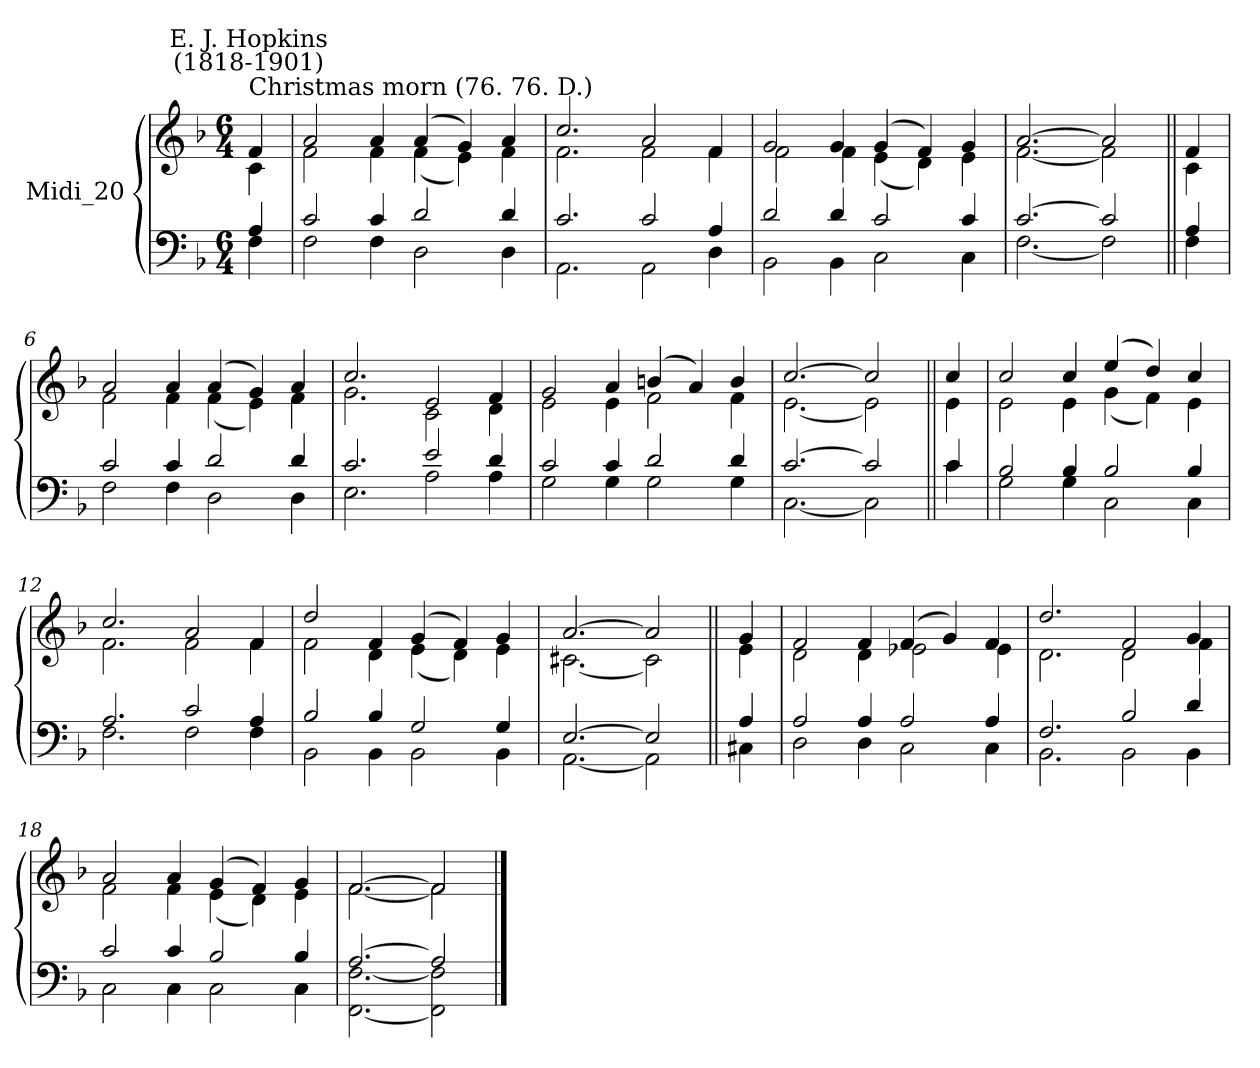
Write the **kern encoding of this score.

**kern	**kern
*part2	*part1
*staff2	*staff1
*I"Midi_20	*I"Midi_20
*clefF4	*clefG2
*k[b-]	*k[b-]
*F:	*F:
*M6/4	*M6/4
=	=
*^	*^
!	!	!LO:TX:a:t=Christmas morn (76. 76. D.)	!
!	!	!LO:TX:a:cj:t=E. J. Hopkins\n(1818-1901)	!
4A/	4F\	4f/	4c\
=1	=1	=1	=1
2c/	2F\	2a/	2f\
4c/	4F\	4a/	4f\
2d/	2D\	(>4a/	(<4f\
.	.	4g/)	4e\)
4d/	4D\	4a/	4f\
=2	=2	=2	=2
2.c/	2.AA\	2.cc/	2.f\
2c/	2AA\	2a/	2f\
4A/	4D\	4f/	4f\
=3	=3	=3	=3
2d/	2BB-\	2g/	2f\
4d/	4BB-\	4g/	4f\
2c/	2C\	(>4g/	(<4e\
.	.	4f/)	4d\)
4c/	4C\	4g/	4e\
=4	=4	=4	=4
[2.c/	[2.F\	[2.a/	[2.f\
2c/]	2F\]	2a/]	2f\]
=5||	=5||	=5||	=5||
4A/	4F\	4f/	4c\
=6	=6	=6	=6
2c/	2F\	2a/	2f\
4c/	4F\	4a/	4f\
2d/	2D\	(>4a/	(<4f\
.	.	4g/)	4e\)
4d/	4D\	4a/	4f\
=7	=7	=7	=7
2.c/	2.E\	2.cc/	2.g\
2e/	2A\	2e/	2c\
4d/	4A\	4f/	4d\
=8	=8	=8	=8
2c/	2G\	2g/	2e\
4c/	4G\	4a/	4e\
2d/	2G\	(>4bn/	2f\
.	.	4a/)	.
4d/	4G\	4b/	4f\
=9	=9	=9	=9
[2.c/	[2.C\	[2.cc/	[2.e\
2c/]	2C\]	2cc/]	2e\]
!!LO:LB:g=z	!!
=10||	=10||	=10||	=10||
4c/	4c\	4cc/	4e\
=11	=11	=11	=11
2B-/	2G\	2cc/	2e\
4B-/	4G\	4cc/	4e\
2B-/	2C\	(>4ee/	(<4g\
.	.	4dd/)	4f\)
4B-/	4C\	4cc/	4e\
=12	=12	=12	=12
2.A/	2.F\	2.cc/	2.f\
2c/	2F\	2a/	2f\
4A/	4F\	4f/	4f\
=13	=13	=13	=13
2B-/	2BB-\	2dd/	2f\
4B-/	4BB-\	4f/	4d\
2G/	2BB-\	(>4g/	(<4e\
.	.	4f/)	4d\)
4G/	4BB-\	4g/	4e\
=14	=14	=14	=14
[2.E/	[2.AA\	[2.a/	[2.c#X\
2E/]	2AA\]	2a/]	2c#\]
=15||	=15||	=15||	=15||
4A/	4C#X\	4g/	4e\
=16	=16	=16	=16
2A/	2D\	2f/	2d\
4A/	4D\	4f/	4d\
2A/	2C\	(>4f/	2e-X\
.	.	4g/)	.
4A/	4C\	4f/	4e-\
=17	=17	=17	=17
2.F/	2.BB-\	2.dd/	2.d\
2B-/	2BB-\	2f/	2d\
4d/	4BB-\	4g/	4f\
=18	=18	=18	=18
2c/	2C\	2a/	2f\
4c/	4C\	4a/	4f\
2B-/	2C\	(>4g/	(<4e\
.	.	4f/)	4d\)
4B-/	4C\	4g/	4e\
=19	=19	=19	=19
[2.A/	[2.FF\ [2.F\	[2.f/	[2.f\
2A/]	2FF\] 2F\]	2f/]	2f\]
*v	*v	*	*
*	*v	*v
==	==
*-	*-
